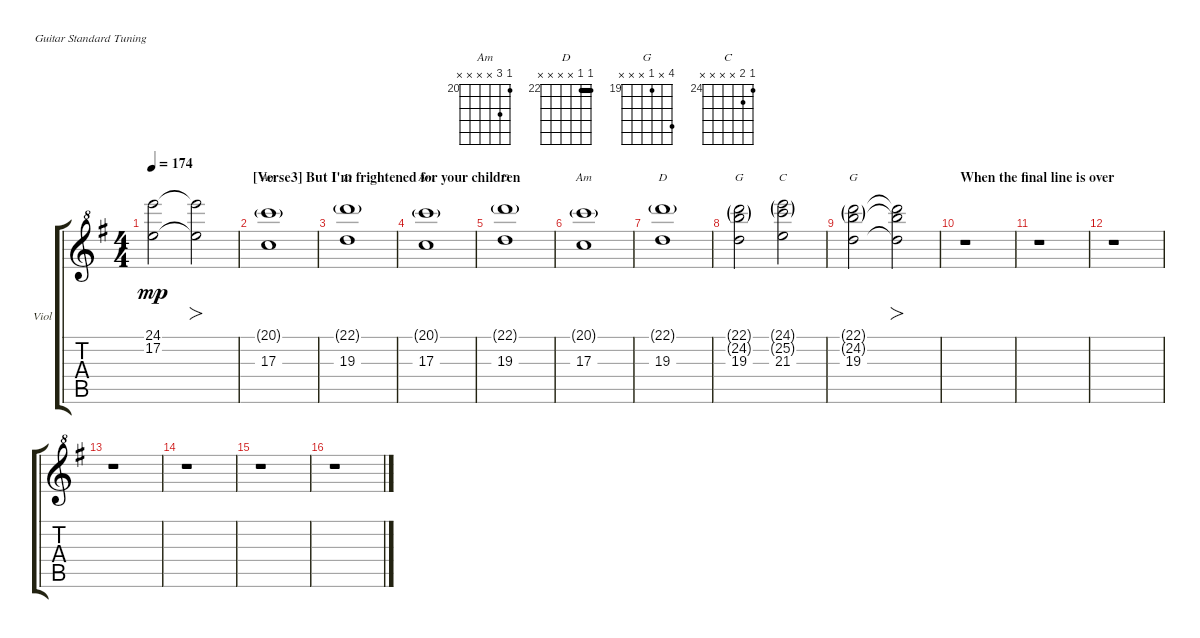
\bracketExtendMode groupsimilarinstruments
\firstSystemTrackNameOrientation horizontal
\otherSystemsTrackNameOrientation horizontal
\track ("Mellotron Violins" "Viol") {instrument electricguitarclean}
\staff {score tabs}
\tuning (E4 B3 G3 D3 A2 E2)
\chord ("Am" 20 22 x x x x) {firstfret 20}
\chord ("D" 22 22 x x x x) {firstfret 22 barre 22}
\chord ("G" 22 24 x x x x) {firstfret 22}
\chord ("C" 24 25 x x x x) {firstfret 24}
\chord ("G" 22 x 19 x x x) {firstfret 19}
\ts (4 4)
\tempo 174
\clef g2
\ottava 8va
\ks eminor
(17.2{t} 24.1{t}).2{dy mp} (17.2{t} 24.1{t}).2{fo} |
\section ("" "[Verse3] But I'm frightened for your children")
(20.1{g} 17.3).1{ch "Am"} |
(22.1{g} 19.3).1{ch "D"} |
(20.1{g} 17.3).1{ch "Am"} |
(22.1{g} 19.3).1{ch "D"} |
(20.1{g} 17.3).1{ch "Am"} |
(22.1{g} 19.3).1{ch "D"} |
(22.1{g} 19.3 24.2{g}).2{ch "G"} (24.1{g} 21.3 25.2{g}).2{ch "C"} |
(22.1{g} 19.3 24.2{g}).2{ch "G"} (22.1{t} 19.3{t} 24.2{t}).2{fo} |
\section ("" "When the final line is over")
r.1 |
r.1 |
r.1 |
r.1 |
r.1 |
r.1 |
r.1
